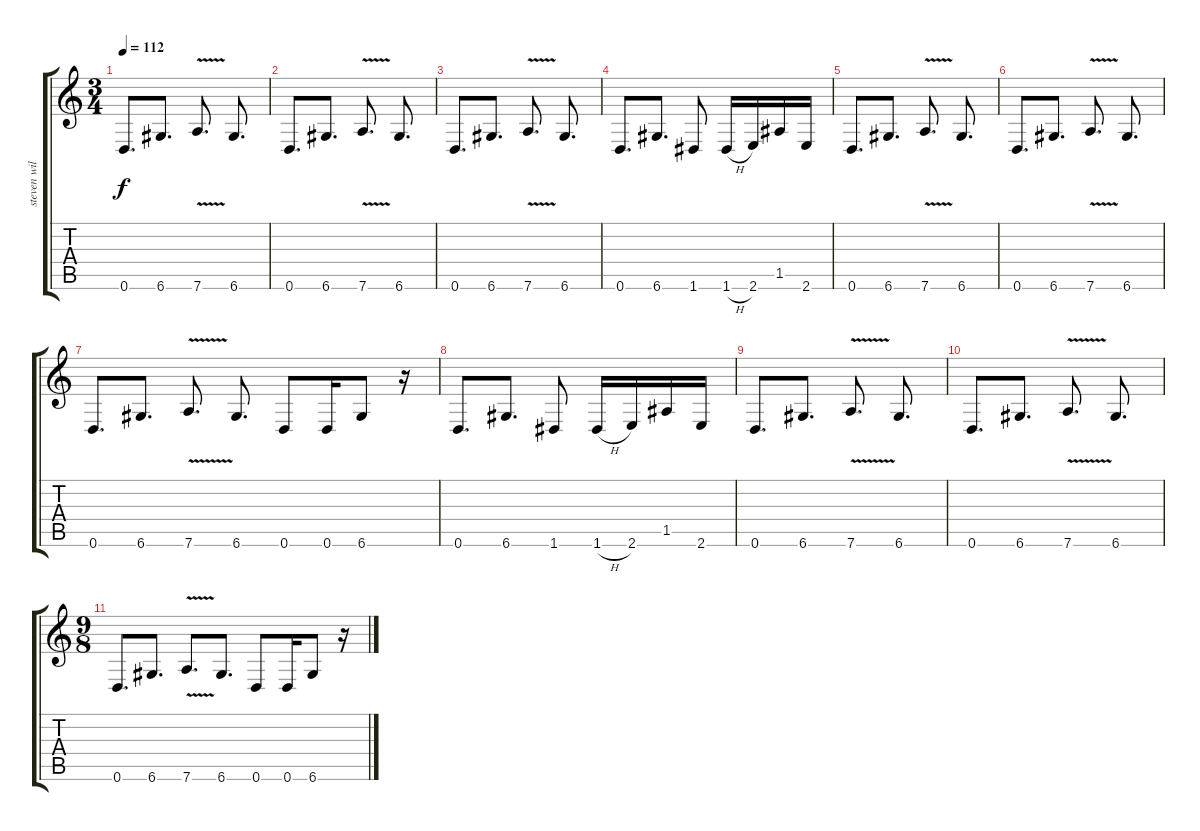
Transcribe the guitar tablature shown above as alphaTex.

\track ("steven wilson" "steven wil") {instrument distortionguitar}
\staff {score tabs}
\tuning (E4 B3 G3 D3 A2 D2) {hide}
\ts (3 4)
\tempo 112
\clef g2
\ks c
0.6.8{d dy f} 6.6.8{d} 7.6{v}.8{d} 6.6.8{d} |
0.6.8{d} 6.6.8{d} 7.6{v}.8{d} 6.6.8{d} |
0.6.8{d} 6.6.8{d} 7.6{v}.8{d} 6.6.8{d} |
0.6.8{d} 6.6.8{d} 1.6.8 1.6{h}.16 2.6.16 1.5.16 2.6.16 |
0.6.8{d} 6.6.8{d} 7.6{v}.8{d} 6.6.8{d} |
0.6.8{d} 6.6.8{d} 7.6{v}.8{d} 6.6.8{d} |
0.6.8{d} 6.6.8{d} 7.6{v}.8{d} 6.6.8{d} 0.6.8 0.6.16 6.6.8 r.16 |
0.6.8{d} 6.6.8{d} 1.6.8 1.6{h}.16 2.6.16 1.5.16 2.6.16 |
0.6.8{d} 6.6.8{d} 7.6{v}.8{d} 6.6.8{d} |
0.6.8{d} 6.6.8{d} 7.6{v}.8{d} 6.6.8{d} |
\ts (9 8)
0.6.8{d} 6.6.8{d} 7.6{v}.8{d} 6.6.8{d} 0.6.8 0.6.16 6.6.8 r.16
